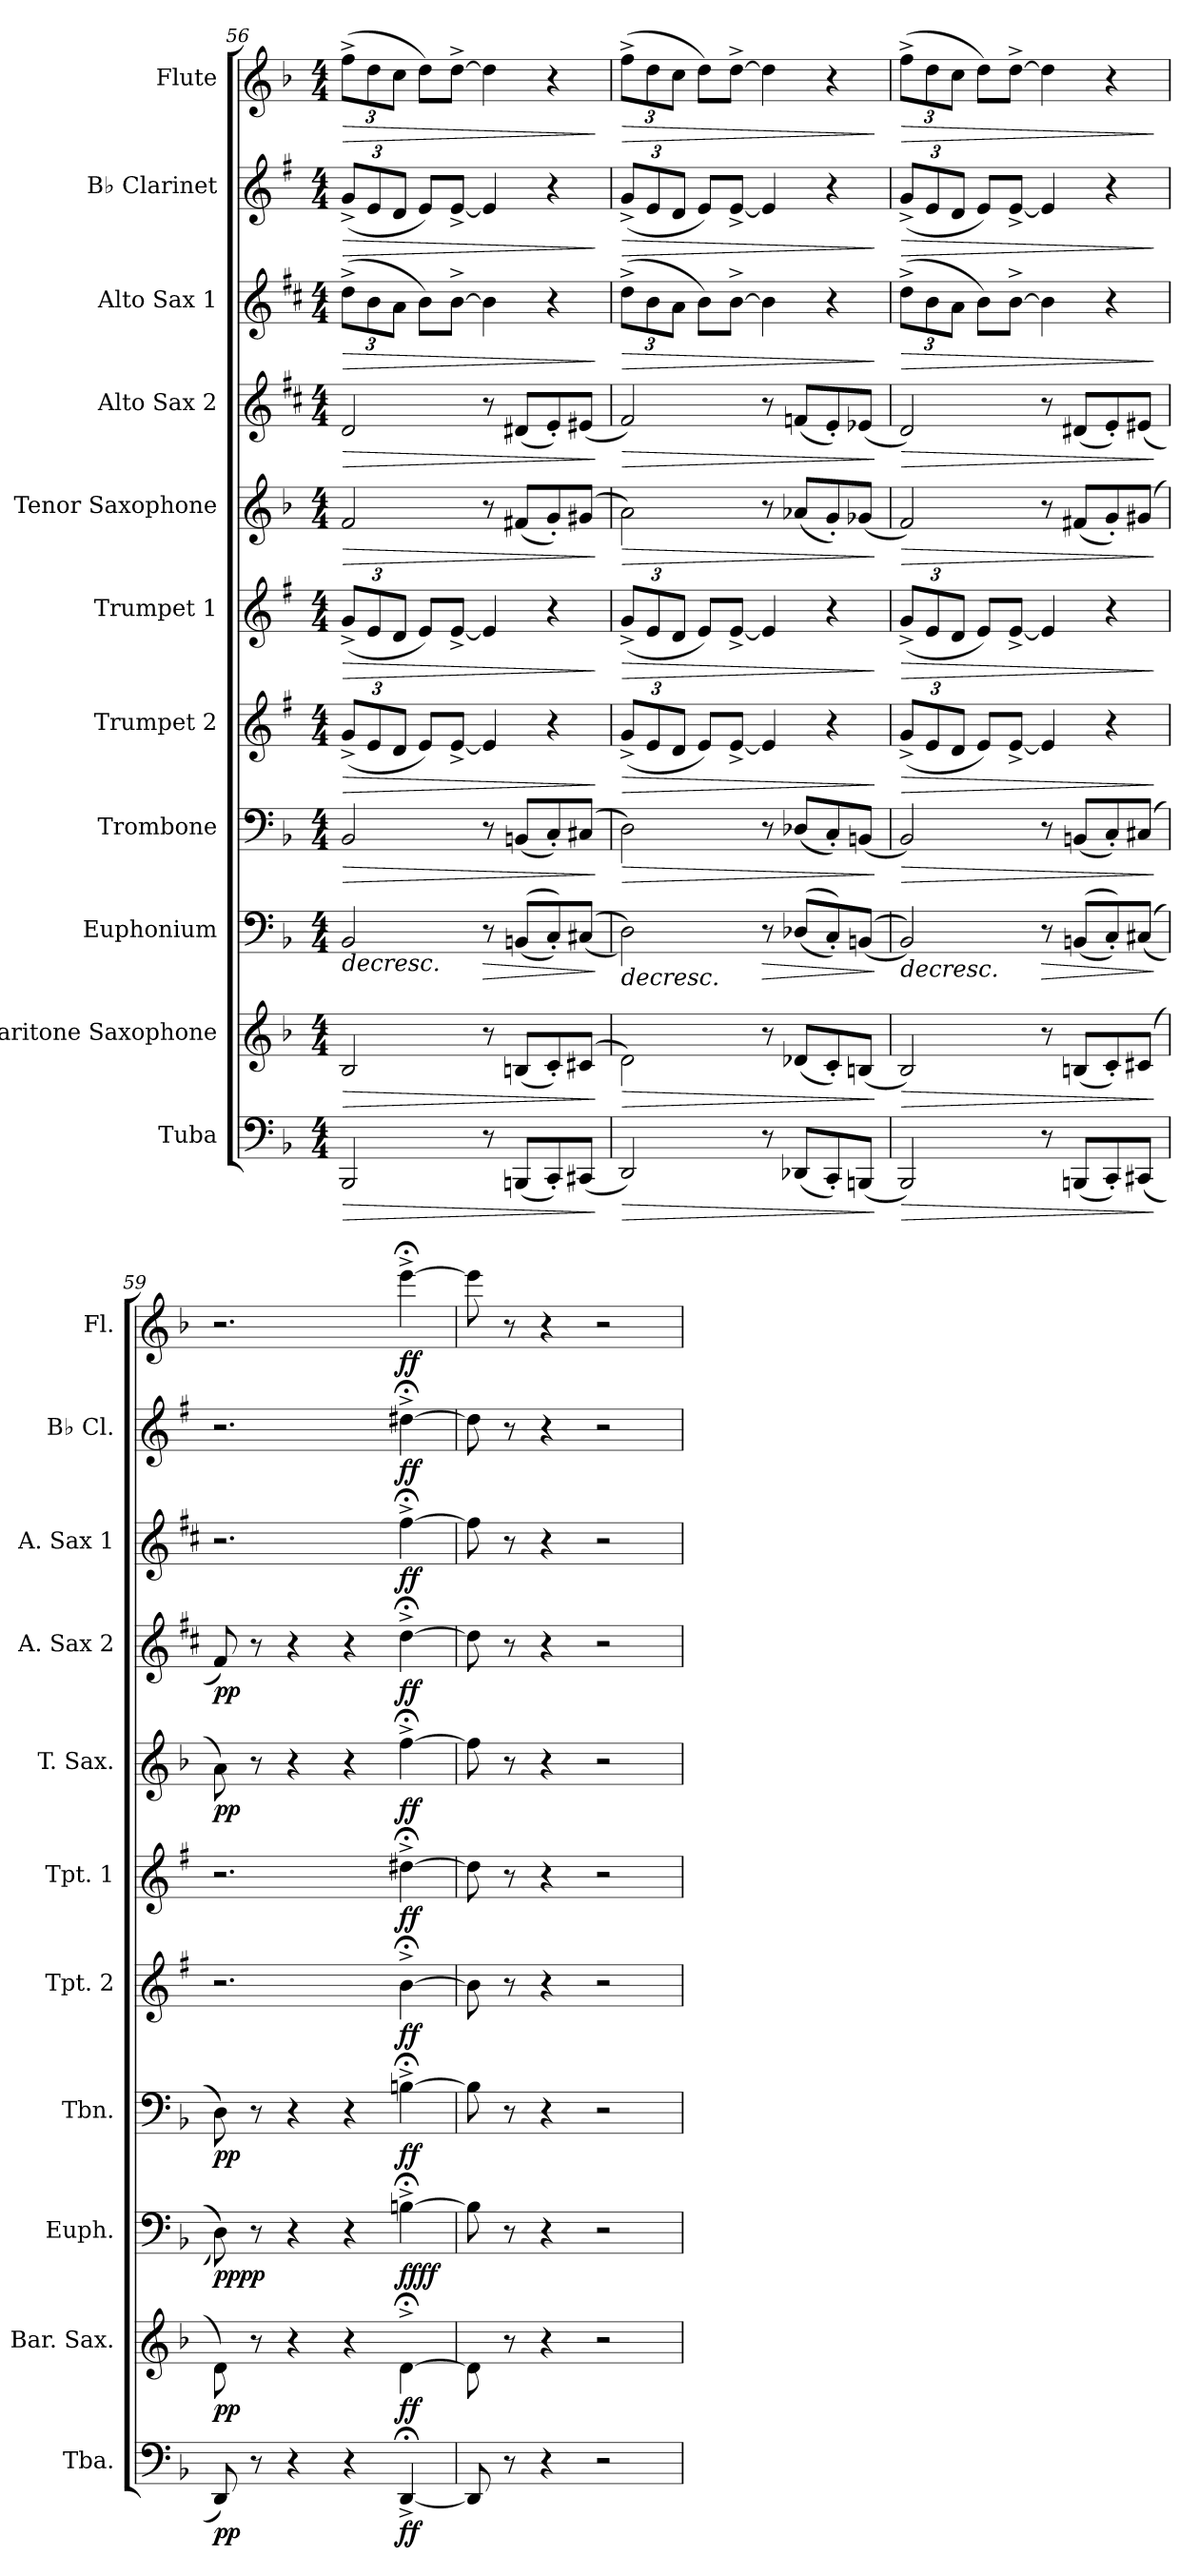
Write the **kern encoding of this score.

**kern	**dynam	**kern	**dynam	**kern	**dynam	**kern	**dynam	**kern	**dynam	**kern	**dynam	**kern	**dynam	**kern	**dynam	**kern	**dynam	**kern	**dynam	**kern	**dynam
*part11	*part11	*part10	*part10	*part9	*part9	*part8	*part8	*part7	*part7	*part6	*part6	*part5	*part5	*part4	*part4	*part3	*part3	*part2	*part2	*part1	*part1
*staff11	*staff11	*staff10	*staff10	*staff9	*staff9	*staff8	*staff8	*staff7	*staff7	*staff6	*staff6	*staff5	*staff5	*staff4	*staff4	*staff3	*staff3	*staff2	*staff2	*staff1	*staff1
*I"Tuba	*	*I"Baritone Saxophone	*	*I"Euphonium	*	*I"Trombone	*	*I"Trumpet 2	*	*I"Trumpet 1	*	*I"Tenor Saxophone	*	*I"Alto Sax 2	*	*I"Alto Sax 1	*	*I"B♭ Clarinet	*	*I"Flute	*
*I'Tba.	*	*I'Bar. Sax.	*	*I'Euph.	*	*I'Tbn.	*	*I'Tpt. 2	*	*I'Tpt. 1	*	*I'T. Sax.	*	*I'A. Sax 2	*	*I'A. Sax 1	*	*I'B♭ Cl.	*	*I'Fl.	*
!!LO:PB:g=z
*clefF4	*	*clefG2	*	*clefF4	*	*clefF4	*	*clefG2	*	*clefG2	*	*clefG2	*	*clefG2	*	*clefG2	*	*clefG2	*	*clefG2	*
*	*	*ITrd12c21	*	*	*	*	*	*ITrd1c2	*	*ITrd1c2	*	*ITrd8c14	*	*ITrd5c9	*	*ITrd5c9	*	*ITrd1c2	*	*	*
*k[b-]	*	*k[b-]	*	*k[b-]	*	*k[b-]	*	*k[b-]	*	*k[b-]	*	*k[b-]	*	*k[b-]	*	*k[b-]	*	*k[b-]	*	*k[b-]	*
*M4/4	*	*M4/4	*	*M4/4	*	*M4/4	*	*M4/4	*	*M4/4	*	*M4/4	*	*M4/4	*	*M4/4	*	*M4/4	*	*M4/4	*
=56	=56	=56	=56	=56	=56	=56	=56	=56	=56	=56	=56	=56	=56	=56	=56	=56	=56	=56	=56	=56	=56
!	!LO:HP:b	!	!LO:HP:b	!	!LO:HP:b	!	!LO:HP:b	!	!	!	!	!	!	!	!	!	!	!	!	!	!
*	*	*	*	*	*	*	*	*Xbrackettup	*	*	*	*	*	*	*	*	*	*	*	*	*
!	!	!	!	!	!	!	!	!	!LO:HP:b	!	!	!	!	!	!	!	!	!	!	!	!
*	*	*	*	*	*	*	*	*	*	*Xbrackettup	*	*	*	*	*	*	*	*	*	*	*
!	!	!	!	!	!	!	!	!	!	!	!LO:HP:b	!	!LO:HP:b	!	!LO:HP:b	!	!	!	!	!	!
*	*	*	*	*	*	*	*	*	*	*	*	*	*	*	*	*Xbrackettup	*	*	*	*	*
!	!	!	!	!	!	!	!	!	!	!	!	!	!	!	!	!	!LO:HP:b	!	!	!	!
*	*	*	*	*	*	*	*	*	*	*	*	*	*	*	*	*	*	*Xbrackettup	*	*	*
!	!	!	!	!	!	!	!	!	!	!	!	!	!	!	!	!	!	!	!LO:HP:b	!	!
*	*	*	*	*	*	*	*	*	*	*	*	*	*	*	*	*	*	*	*	*Xbrackettup	*
!	!	!	!	!	!	!	!	!	!	!	!	!	!	!	!	!	!	!	!	!	!LO:HP:b
2BBB-/	>	2BB-/	>	2BB-/	>	2BB-/	>	(12f^/L	>	(12f^/L	>	2F/	>	2F/	>	(12f^\L	>	(12f^/L	>	(12ff^\L	>
.	.	.	.	.	.	.	.	12d/	.	12d/	.	.	.	.	.	12d\	.	12d/	.	12dd\	.
.	.	.	.	.	.	.	.	12c/J	.	12c/J	.	.	.	.	.	12c\J	.	12c/J	.	12cc\J	.
.	.	.	.	.	.	.	.	8d/L)	.	8d/L)	.	.	.	.	.	8d\L)	.	8d/L)	.	8dd\L)	.
.	.	.	.	.	.	.	.	[8d^/J	.	[8d^/J	.	.	.	.	.	[8d^\J	.	[8d^/J	.	[8dd^\J	.
!	!	!	!	!	!LO:HP:b	!	!	!	!	!	!	!	!	!	!	!	!	!	!	!	!
8r	.	8r	.	8r	>	8r	.	4d/]	.	4d/]	.	8r	.	8r	.	4d\]	.	4d/]	.	4dd\]	.
(8BBBn/L	.	(8BBn/L	.	((8BBn/L	.	(8BBn/L	.	.	.	.	.	(8F#X/L	.	(8F#X/L	.	.	.	.	.	.	.
8CC'/)	.	8C'/)	.	8C'/))	.	8C'/)	.	4r	.	4r	.	8G'/)	.	8G'/)	.	4r	.	4r	.	4r	.
(8CC#X/J	.	(8C#X/J	.	((8C#X/J	.	(8C#X/J	.	.	.	.	.	(8G#X/J	.	(8G#X/J	.	.	.	.	.	.	.
.	]	.	]	.	] ]	.	]	.	]	.	]	.	]	.	]	.	]	.	]	.	]
=57	=57	=57	=57	=57	=57	=57	=57	=57	=57	=57	=57	=57	=57	=57	=57	=57	=57	=57	=57	=57	=57
!	!LO:HP:b	!	!LO:HP:b	!	!LO:HP:b	!	!LO:HP:b	!	!LO:HP:b	!	!LO:HP:b	!	!LO:HP:b	!	!LO:HP:b	!	!LO:HP:b	!	!LO:HP:b	!	!LO:HP:b
2DD/)	>	2D\)	>	2D\))	>	2D\)	>	(12f^/L	>	(12f^/L	>	2A\)	>	2A/)	>	(12f^\L	>	(12f^/L	>	(12ff^\L	>
.	.	.	.	.	.	.	.	12d/	.	12d/	.	.	.	.	.	12d\	.	12d/	.	12dd\	.
.	.	.	.	.	.	.	.	12c/J	.	12c/J	.	.	.	.	.	12c\J	.	12c/J	.	12cc\J	.
.	.	.	.	.	.	.	.	8d/L)	.	8d/L)	.	.	.	.	.	8d\L)	.	8d/L)	.	8dd\L)	.
.	.	.	.	.	.	.	.	[8d^/J	.	[8d^/J	.	.	.	.	.	[8d^\J	.	[8d^/J	.	[8dd^\J	.
!	!	!	!	!	!LO:HP:b	!	!	!	!	!	!	!	!	!	!	!	!	!	!	!	!
8r	.	8r	.	8r	>	8r	.	4d/]	.	4d/]	.	8r	.	8r	.	4d\]	.	4d/]	.	4dd\]	.
(8DD-X/L	.	(8D-X/L	.	((8D-X/L	.	(8D-X/L	.	.	.	.	.	(8A-X/L	.	(8A-X/L	.	.	.	.	.	.	.
8CC'/)	.	8C'/)	.	8C'/))	.	8C'/)	.	4r	.	4r	.	8G'/)	.	8G'/)	.	4r	.	4r	.	4r	.
(8BBBn/J	.	(8BBn/J	.	((8BBn/J	.	(8BBn/J	.	.	.	.	.	(8G-X/J	.	(8G-X/J	.	.	.	.	.	.	.
.	]	.	]	.	] ]	.	]	.	]	.	]	.	]	.	]	.	]	.	]	.	]
=58	=58	=58	=58	=58	=58	=58	=58	=58	=58	=58	=58	=58	=58	=58	=58	=58	=58	=58	=58	=58	=58
!	!LO:HP:b	!	!LO:HP:b	!	!LO:HP:b	!	!LO:HP:b	!	!LO:HP:b	!	!LO:HP:b	!	!LO:HP:b	!	!LO:HP:b	!	!LO:HP:b	!	!LO:HP:b	!	!LO:HP:b
2BBB-/)	>	2BB-/)	>	2BB-/))	>	2BB-/)	>	(12f^/L	>	(12f^/L	>	2F/)	>	2F/)	>	(12f^\L	>	(12f^/L	>	(12ff^\L	>
.	.	.	.	.	.	.	.	12d/	.	12d/	.	.	.	.	.	12d\	.	12d/	.	12dd\	.
.	.	.	.	.	.	.	.	12c/J	.	12c/J	.	.	.	.	.	12c\J	.	12c/J	.	12cc\J	.
.	.	.	.	.	.	.	.	8d/L)	.	8d/L)	.	.	.	.	.	8d\L)	.	8d/L)	.	8dd\L)	.
.	.	.	.	.	.	.	.	[8d^/J	.	[8d^/J	.	.	.	.	.	[8d^\J	.	[8d^/J	.	[8dd^\J	.
!	!	!	!	!	!LO:HP:b	!	!	!	!	!	!	!	!	!	!	!	!	!	!	!	!
8r	.	8r	.	8r	>	8r	.	4d/]	.	4d/]	.	8r	.	8r	.	4d\]	.	4d/]	.	4dd\]	.
(8BBBn/L	.	(8BBn/L	.	((8BBn/L	.	(8BBn/L	.	.	.	.	.	(8F#X/L	.	(8F#X/L	.	.	.	.	.	.	.
8CC'/)	.	8C'/)	.	8C'/))	.	8C'/)	.	4r	.	4r	.	8G'/)	.	8G'/)	.	4r	.	4r	.	4r	.
(8CC#X/J	.	(8C#X/J	.	((8C#X/J	.	(8C#X/J	.	.	.	.	.	(8G#X/J	.	(8G#X/J	.	.	.	.	.	.	.
.	]	.	]	.	] ]	.	]	.	]	.	]	.	]	.	]	.	]	.	]	.	]
=59	=59	=59	=59	=59	=59	=59	=59	=59	=59	=59	=59	=59	=59	=59	=59	=59	=59	=59	=59	=59	=59
!	!LO:DY:b	!	!LO:DY:b	!	!LO:DY:b	!	!	!	!	!	!	!	!	!	!	!	!	!	!	!	!
!	!	!	!	!	!LO:DY:n=1:b	!	!LO:DY:b	!	!	!	!	!	!LO:DY:b	!	!LO:DY:b	!	!	!	!	!	!
8DD/)	pp	8D\)	pp	8D\))	pp pp	8D\)	pp	2.r	.	2.r	.	8A\)	pp	8A/)	pp	2.r	.	2.r	.	2.r	.
8r	.	8r	.	8r	.	8r	.	.	.	.	.	8r	.	8r	.	.	.	.	.	.	.
4r	.	4r	.	4r	.	4r	.	.	.	.	.	4r	.	4r	.	.	.	.	.	.	.
4r	.	4r	.	4r	.	4r	.	.	.	.	.	4r	.	4r	.	.	.	.	.	.	.
!	!LO:DY:b	!	!LO:DY:b	!	!LO:DY:n=2:b	!	!	!	!	!	!	!	!	!	!	!	!	!	!	!	!
!	!	!	!	!	!LO:DY:n=3:b	!	!LO:DY:b	!	!LO:DY:b	!	!LO:DY:b	!	!LO:DY:b	!	!LO:DY:b	!	!LO:DY:b	!	!LO:DY:b	!	!LO:DY:b
[4DD;<^/	ff	[4D;<^\	ff	[4Bn;<^\	ff ff	[4Bn;<^\	ff	[4a;<^\	ff	[4cc#X;<^\	ff	[4f;<^\	ff	[4f;<^\	ff	[4a;<^\	ff	[4cc#X;<^\	ff	[4eee;<^\	ff
!!LO:PB:g=z
=60	=60	=60	=60	=60	=60	=60	=60	=60	=60	=60	=60	=60	=60	=60	=60	=60	=60	=60	=60	=60	=60
8DD/]	.	8D\]	.	8B\]	.	8B\]	.	8a\]	.	8cc#\]	.	8f\]	.	8f\]	.	8a\]	.	8cc#\]	.	8eee\]	.
8r	.	8r	.	8r	.	8r	.	8r	.	8r	.	8r	.	8r	.	8r	.	8r	.	8r	.
4r	.	4r	.	4r	.	4r	.	4r	.	4r	.	4r	.	4r	.	4r	.	4r	.	4r	.
2r	.	2r	.	2r	.	2r	.	2r	.	2r	.	2r	.	2r	.	2r	.	2r	.	2r	.
=	=	=	=	=	=	=	=	=	=	=	=	=	=	=	=	=	=	=	=	=	=
*-	*-	*-	*-	*-	*-	*-	*-	*-	*-	*-	*-	*-	*-	*-	*-	*-	*-	*-	*-	*-	*-
